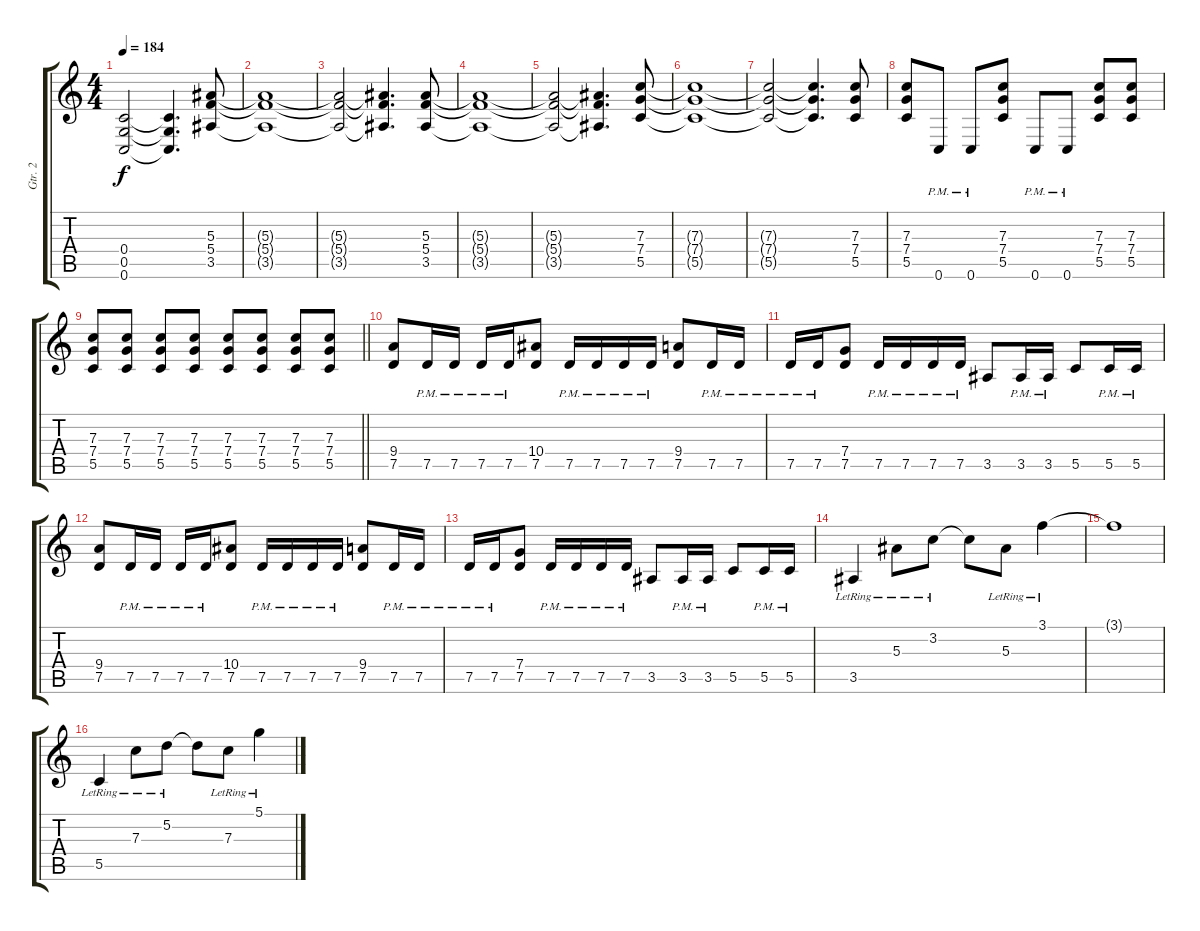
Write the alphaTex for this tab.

\track ("Gtr. 2" "Gtr. 2") {instrument overdrivenguitar}
\staff {score tabs}
\tuning (D4 A3 F3 C3 G2 C2) {hide}
\ts (4 4)
\tempo 184
\clef g2
\ks c
(0.4{t} 0.5{t} 0.6{t}).2{dy f} (0.4{t} 0.5{t} 0.6{t}).4{d} (5.3 5.4 3.5).8 |
(5.3{t} 5.4{t} 3.5{t}).1 |
(5.3{t} 5.4{t} 3.5{t}).2 (5.3{t} 5.4{t} 3.5{t}).4{d} (5.3 5.4 3.5).8 |
(5.3{t} 5.4{t} 3.5{t}).1 |
(5.3{t} 5.4{t} 3.5{t}).2 (5.3{t} 5.4{t} 3.5{t}).4{d} (7.3 7.4 5.5).8 |
(7.3{t} 7.4{t} 5.5{t}).1 |
(7.3{t} 7.4{t} 5.5{t}).2 (7.3{t} 7.4{t} 5.5{t}).4{d} (7.3 7.4 5.5).8 |
(7.3 7.4 5.5).8 0.6{pm}.8 0.6{pm}.8 (7.3 7.4 5.5).8 0.6{pm}.8 0.6{pm}.8 (7.3 7.4 5.5).8 (7.3 7.4 5.5).8 |
\barLineRight lightlight
(7.3 7.4 5.5).8 (7.3 7.4 5.5).8 (7.3 7.4 5.5).8 (7.3 7.4 5.5).8 (7.3 7.4 5.5).8 (7.3 7.4 5.5).8 (7.3 7.4 5.5).8 (7.3 7.4 5.5).8 |
(9.4 7.5).8 7.5{pm}.16 7.5{pm}.16 7.5{pm}.16 7.5{pm}.16 (10.4 7.5).8 7.5{pm}.16 7.5{pm}.16 7.5{pm}.16 7.5{pm}.16 (9.4 7.5).8 7.5{pm}.16 7.5{pm}.16 |
7.5{pm}.16 7.5{pm}.16 (7.4 7.5).8 7.5{pm}.16 7.5{pm}.16 7.5{pm}.16 7.5{pm}.16 3.5.8 3.5{pm}.16 3.5{pm}.16 5.5.8 5.5{pm}.16 5.5{pm}.16 |
(9.4 7.5).8 7.5{pm}.16 7.5{pm}.16 7.5{pm}.16 7.5{pm}.16 (10.4 7.5).8 7.5{pm}.16 7.5{pm}.16 7.5{pm}.16 7.5{pm}.16 (9.4 7.5).8 7.5{pm}.16 7.5{pm}.16 |
7.5{pm}.16 7.5{pm}.16 (7.4 7.5).8 7.5{pm}.16 7.5{pm}.16 7.5{pm}.16 7.5{pm}.16 3.5.8 3.5{pm}.16 3.5{pm}.16 5.5.8 5.5{pm}.16 5.5{pm}.16 |
3.5{lr}.4 5.3{lr}.8 3.2{lr}.8 3.2{t}.8 5.3{lr}.8 3.1{lr}.4 |
3.1{t}.1 |
5.5{lr}.4 7.3{lr}.8 5.2{lr}.8 5.2{t}.8 7.3{lr}.8 5.1{lr}.4
